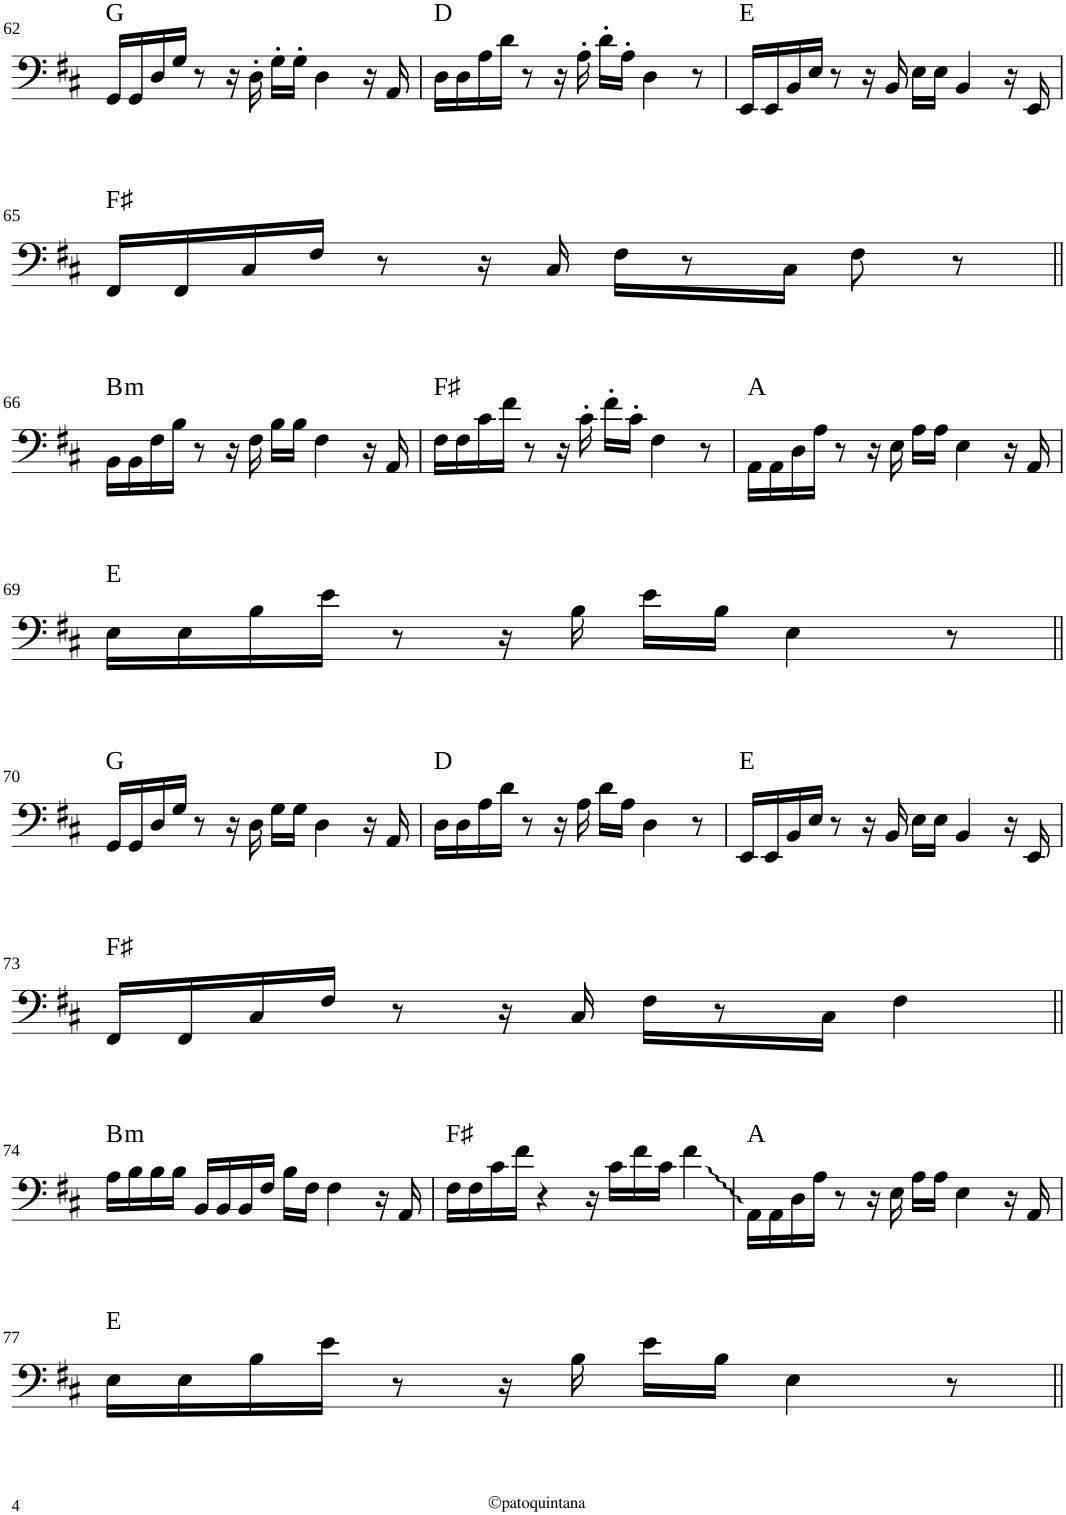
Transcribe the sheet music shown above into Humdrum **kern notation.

**kern	**harte
*part1	*part1
*staff1	*
*I"Electric Bass	*
*I'El. B.	*
!!LO:PB:g=z
*clefF4	*
*Trd7c12	*
*k[f#c#]	*
*D:	*
*M4/4	*
=62	=62
16GG/LL	G:maj
16GG/	.
16D/	.
16G/JJ	.
8r	.
16r	.
16D'\	.
16G'\LL	.
16G'\JJ	.
4D\	.
16r	.
16AA/	.
=63	=63
16D\LL	D:maj
16D\	.
16A\	.
16d\JJ	.
8r	.
16r	.
16A'\	.
16d'\LL	.
16A'\JJ	.
4D\	.
8r	.
=64	=64
16EE/LL	E:maj
16EE/	.
16BB/	.
16E/JJ	.
8r	.
16r	.
16BB/	.
16E\LL	.
16E\JJ	.
4BB/	.
16r	.
16EE/	.
!!LO:LB:g=z
=65	=65
16FF#/LL	F#:maj
16FF#/	.
16C#/	.
16F#/JJ	.
8r	.
16r	.
16C#/	.
16F#\KL	.
8r	.
16C#\Jk	.
8F#\	.
8r	.
!!LO:LB:g=z
=66||	=66||
!	!LO:H:kt=m
16BB\LL	B:min
16BB\	.
16F#\	.
16B\JJ	.
8r	.
16r	.
16F#\	.
16B\LL	.
16B\JJ	.
4F#\	.
16r	.
16AA/	.
=67	=67
16F#\LL	F#:maj
16F#\	.
16c#\	.
16f#\JJ	.
8r	.
16r	.
16c#'\	.
16f#'\LL	.
16c#'\JJ	.
4F#\	.
8r	.
=68	=68
16AA\LL	A:maj
16AA\	.
16D\	.
16A\JJ	.
8r	.
16r	.
16E\	.
16A\LL	.
16A\JJ	.
4E\	.
16r	.
16AA/	.
!!LO:LB:g=z
=69	=69
16E\LL	E:maj
16E\	.
16B\	.
16e\JJ	.
8r	.
16r	.
16B\	.
16e\LL	.
16B\JJ	.
4E\	.
8r	.
!!LO:LB:g=z
=70||	=70||
16GG/LL	G:maj
16GG/	.
16D/	.
16G/JJ	.
8r	.
16r	.
16D\	.
16G\LL	.
16G\JJ	.
4D\	.
16r	.
16AA/	.
=71	=71
16D\LL	D:maj
16D\	.
16A\	.
16d\JJ	.
8r	.
16r	.
16A\	.
16d\LL	.
16A\JJ	.
4D\	.
8r	.
=72	=72
16EE/LL	E:maj
16EE/	.
16BB/	.
16E/JJ	.
8r	.
16r	.
16BB/	.
16E\LL	.
16E\JJ	.
4BB/	.
16r	.
16EE/	.
!!LO:LB:g=z
=73	=73
16FF#/LL	F#:maj
16FF#/	.
16C#/	.
16F#/JJ	.
8r	.
16r	.
16C#/	.
16F#\KL	.
8r	.
16C#\Jk	.
4F#\	.
!!LO:LB:g=z
=74||	=74||
!	!LO:H:kt=m
16A\LL	B:min
16B\	.
16B\	.
16B\JJ	.
16BB/LL	.
16BB/	.
16BB/	.
16F#/JJ	.
16B\LL	.
16F#\JJ	.
4F#\	.
16r	.
16AA/	.
=75	=75
16F#\LL	F#:maj
16F#\	.
16c#\	.
16f#\JJ	.
4r	.
16r	.
16c#\LL	.
16f#\	.
16c#\JJ	.
4f#\	.
=76	=76
16AA\LL	A:maj
16AA\	.
16D\	.
16A\JJ	.
8r	.
16r	.
16E\	.
16A\LL	.
16A\JJ	.
4E\	.
16r	.
16AA/	.
!!LO:LB:g=z
=77	=77
16E\LL	E:maj
16E\	.
16B\	.
16e\JJ	.
8r	.
16r	.
16B\	.
16e\LL	.
16B\JJ	.
4E\	.
8r	.
=||	=||
*-	*-
